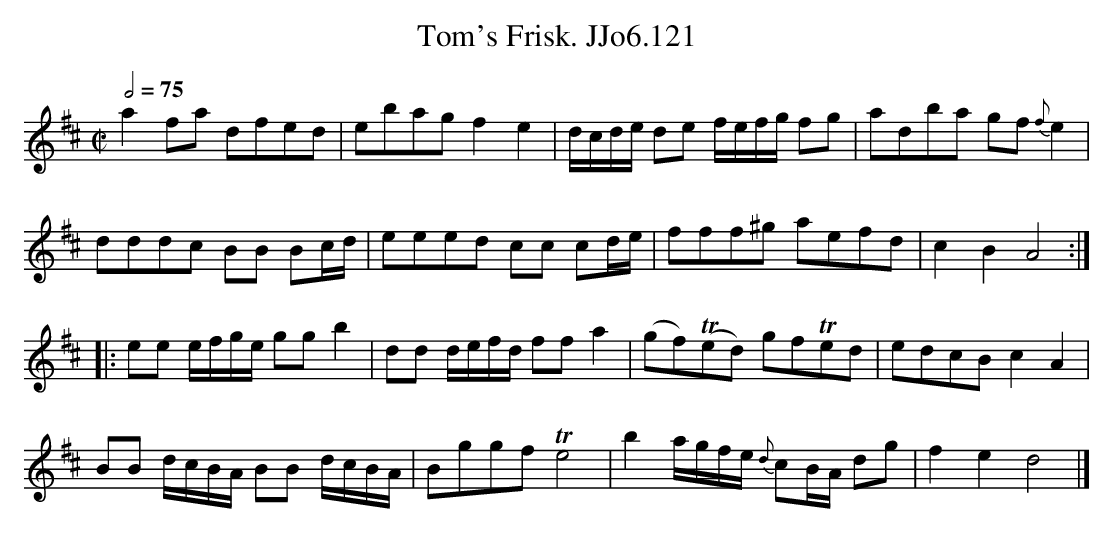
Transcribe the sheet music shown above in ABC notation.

X:1
T:Tom's Frisk. JJo6.121
M:C|
L:1/8
Q:2/4=75
K:D
a2fa dfed | ebag f2e2 | d/c/d/e/ de f/e/f/g/ fg | adba gf{f}e2 |
dddc BB Bc/d/ | eeed cc cd/e/ | fff^g aefd | c2B2 A4 :|
|:ee e/f/g/e/ gg b2 | dd d/e/f/d/ ff a2 | (gf)(Ted) gfTed | edcB c2A2 |
BB d/c/B/A/ BB d/c/B/A/ | Bggf Te4 | b2a/g/f/e/ {d}cB/A/ dg | f2e2 d4 |]
